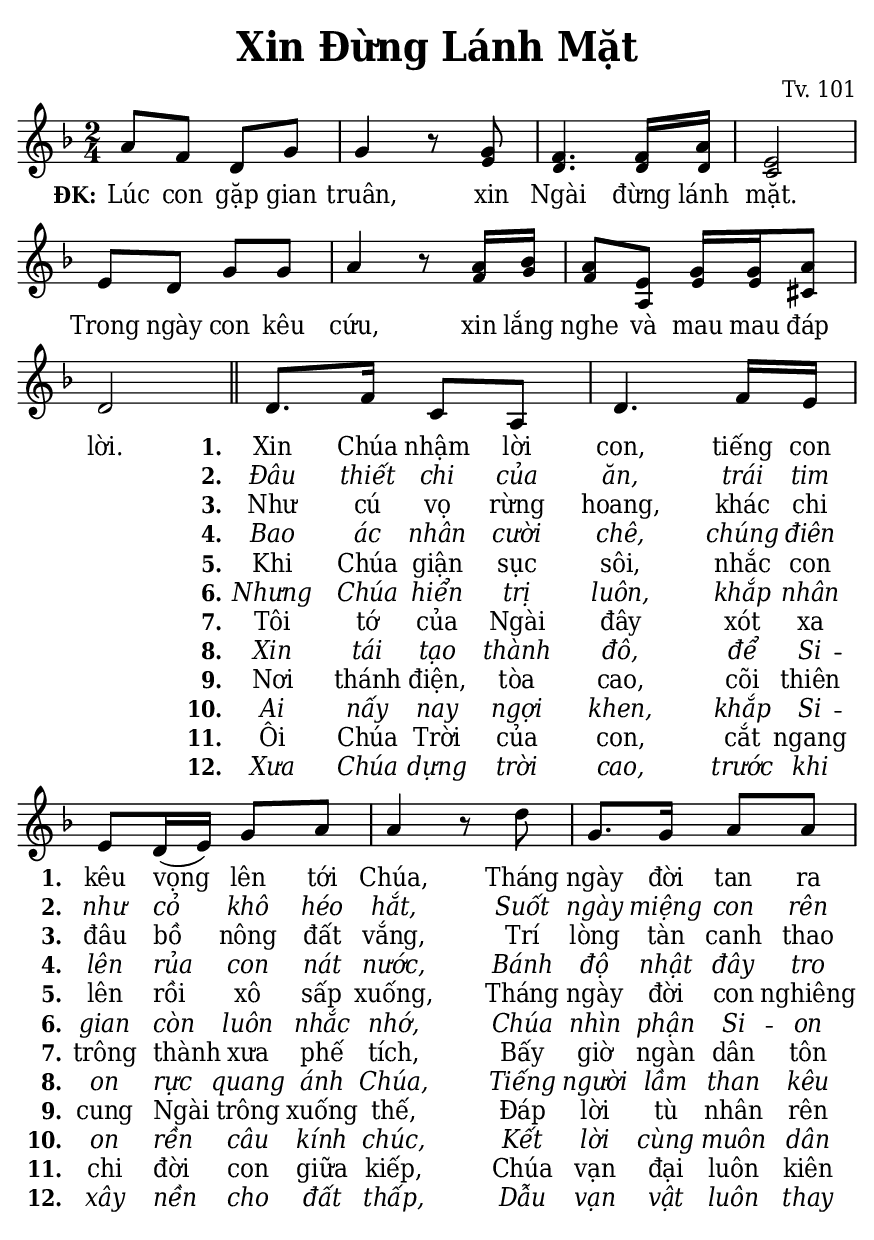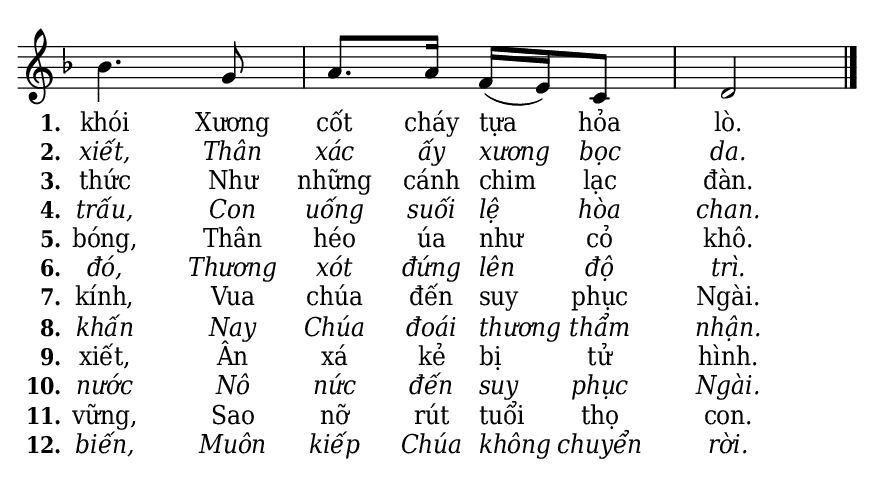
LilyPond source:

% Cài đặt chung\
\version "2.22.1"
\include "english.ly"

\header {
  title = \markup { \fontsize #1 "Xin Đừng Lánh Mặt" }
  composer = "Tv. 101"
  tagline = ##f
}

% mã nguồn cho những chức năng chưa hỗ trợ trong phiên bản lilypond hiện tại
% cung cấp bởi cộng đồng lilypond khi gửi email đến lilypond-user@gnu.org
% Đổi kích thước nốt cho bè phụ
notBePhu =
#(define-music-function (font-size music) (number? ly:music?)
   (for-some-music
     (lambda (m)
       (if (music-is-of-type? m 'rhythmic-event)
           (begin
             (set! (ly:music-property m 'tweaks)
                   (cons `(font-size . ,font-size)
                         (ly:music-property m 'tweaks)))
             #t)
           #f))
     music)
   music)

% in số phiên khúc trên mỗi dòng
#(define (add-grob-definition grob-name grob-entry)
     (set! all-grob-descriptions
           (cons ((@@ (lily) completize-grob-entry)
                  (cons grob-name grob-entry))
                 all-grob-descriptions)))

#(add-grob-definition
    'StanzaNumberSpanner
    `((direction . ,LEFT)
      (font-series . bold)
      (padding . 1.0)
      (side-axis . ,X)
      (stencil . ,ly:text-interface::print)
      (X-offset . ,ly:side-position-interface::x-aligned-side)
      (Y-extent . ,grob::always-Y-extent-from-stencil)
      (meta . ((class . Spanner)
               (interfaces . (font-interface
                              side-position-interface
                              stanza-number-interface
                              text-interface))))))

\layout {
    \context {
      \Global
      \grobdescriptions #all-grob-descriptions
    }
    \context {
      \Score
      \remove Stanza_number_align_engraver
      \consists
        #(lambda (context)
           (let ((texts '())
                 (syllables '()))
             (make-engraver
              (acknowledgers
               ((stanza-number-interface engraver grob source-engraver)
                  (set! texts (cons grob texts)))
               ((lyric-syllable-interface engraver grob source-engraver)
                  (set! syllables (cons grob syllables))))
              ((stop-translation-timestep engraver)
                 (for-each
                  (lambda (text)
                    (for-each
                     (lambda (syllable)
                       (ly:pointer-group-interface::add-grob
                        text
                        'side-support-elements
                        syllable))
                     syllables))
                  texts)
                 (set! syllables '())))))
    }
    \context {
      \Lyrics
      \remove Stanza_number_engraver
      \consists
        #(lambda (context)
           (let ((text #f)
                 (last-stanza #f))
             (make-engraver
              ((process-music engraver)
                 (let ((stanza (ly:context-property context 'stanza #f)))
                   (if (and stanza (not (equal? stanza last-stanza)))
                       (let ((column (ly:context-property context
'currentCommandColumn)))
                         (set! last-stanza stanza)
                         (if text
                             (ly:spanner-set-bound! text RIGHT column))
                         (set! text (ly:engraver-make-grob engraver
'StanzaNumberSpanner '()))
                         (ly:grob-set-property! text 'text stanza)
                         (ly:spanner-set-bound! text LEFT column)))))
              ((finalize engraver)
                 (if text
                     (let ((column (ly:context-property context
'currentCommandColumn)))
                       (ly:spanner-set-bound! text RIGHT column)))))))
      \override StanzaNumberSpanner.horizon-padding = 10000
    }
}

stanzaReminderOff =
  \temporary \override StanzaNumberSpanner.after-line-breaking =
     #(lambda (grob)
        ;; Can be replaced with (not (first-broken-spanner? grob)) in 2.23.
        (if (let ((siblings (ly:spanner-broken-into (ly:grob-original grob))))
              (and (pair? siblings)
                   (not (eq? grob (car siblings)))))
            (ly:grob-suicide! grob)))

stanzaReminderOn = \undo \stanzaReminderOff
% kết thúc mã nguồn

% Nhạc phiên khúc
nhacPhienKhucSop = \relative c'' {
  \autoPageBreaksOff
  a8 f d g |
  g4 r8 g |
  f4. f16 a |
  e2 |
  e8 d g g |
  a4 r8 a16 bf |
  a8 e g16 g a8 |
  d,2 \bar "||"
  
  d8. f16 c8 a |
  d4. f16 e |
  e8 d16 (e) g8 a |
  a4 r8 d |
  g,8. g16 a8 a |
  
  \pageBreak
  
  bf4. g8 |
  a8. a16 f (e) c8 |
  d2 \bar "|."
}

nhacPhienKhucAlto = \relative c'' {
  a8 f d g |
  g4 r8 e |
  d4. d16 d |
  c2 |
  e8 d g g |
  a4 r8 f16 g |
  f8 a, e'16 e cs8 |
  d2
}

% Lời phiên khúc
loiPhienKhucSop = \lyrics {
  \stanzaReminderOff
  \set stanza = "ĐK:"
  Lúc con gặp gian truân,
  xin Ngài đừng lánh mặt.
  Trong ngày con kêu cứu,
  xin lắng nghe và mau mau đáp lời.
  \stanzaReminderOn
  <<
    {
      \set stanza = "1."
      Xin Chúa nhậm lời con,
      tiếng con kêu vọng lên tới Chúa,
      Tháng ngày đời tan ra khói
      Xương cốt cháy tựa hỏa lò.
    }
    \new Lyrics {
	    \set associatedVoice = "beSop"
	    \set stanza = "2."
      \override Lyrics.LyricText.font-shape = #'italic
	    Đâu thiết chi của ăn,
	    trái tim như cỏ khô héo hắt,
	    Suốt ngày miệng con rên xiết,
	    Thân xác ấy xương bọc da.
    }
    \new Lyrics {
	    \set associatedVoice = "beSop"
	    \set stanza = "3."
	    Như cú vọ rừng hoang,
	    khác chi đâu bồ nông đất vắng,
	    Trí lòng tàn canh thao thức
	    Như những cánh chim lạc đàn.
    }
    \new Lyrics {
	    \set associatedVoice = "beSop"
	    \set stanza = "4."
      \override Lyrics.LyricText.font-shape = #'italic
	    Bao ác nhân cười chê,
	    chúng điên lên rủa con nát nước,
	    Bánh độ nhật đây tro trấu,
	    Con uống suối lệ hòa chan.
    }
    \new Lyrics {
	    \set associatedVoice = "beSop"
	    \set stanza = "5."
	    Khi Chúa giận sục sôi,
	    nhắc con lên rồi xô sấp xuống,
	    Tháng ngày đời con nghiêng bóng,
	    Thân héo úa như cỏ khô.
    }
    \new Lyrics {
	    \set associatedVoice = "beSop"
	    \set stanza = "6."
      \override Lyrics.LyricText.font-shape = #'italic
	    Nhưng Chúa hiển trị luôn,
	    khắp nhân gian còn luôn nhắc nhớ,
	    Chúa nhìn phận Si -- on đó,
	    Thương xót đứng lên độ trì.
    }
    \new Lyrics {
	    \set associatedVoice = "beSop"
	    \set stanza = "7."
	    Tôi tớ của Ngài đây
	    xót xa trông thành xưa phế tích,
	    Bấy giờ ngàn dân tôn kính,
	    Vua chúa đến suy phục Ngài.
    }
    \new Lyrics {
	    \set associatedVoice = "beSop"
	    \set stanza = "8."
      \override Lyrics.LyricText.font-shape = #'italic
	    Xin tái tạo thành đô,
	    để Si -- on rực quang ánh Chúa,
	    Tiếng người lầm than kêu khấn
	    Nay Chúa đoái thương thẩm nhận.
    }
    \new Lyrics {
	    \set associatedVoice = "beSop"
	    \set stanza = "9."
	    Nơi thánh điện, tòa cao,
	    cõi thiên cung Ngài trông xuống thế,
	    Đáp lời tù nhân rên xiết,
	    Ân xá kẻ bị tử hình.
    }
    \new Lyrics {
	    \set associatedVoice = "beSop"
	    \set stanza = "10."
      \override Lyrics.LyricText.font-shape = #'italic
	    Ai nấy nay ngợi khen,
	    khắp Si -- on rền câu kính chúc,
	    Kết lời cùng muôn dân nước
	    Nô nức đến suy phục Ngài.
    }
    \new Lyrics {
	    \set associatedVoice = "beSop"
	    \set stanza = "11."
	    Ôi Chúa Trời của con,
	    cắt ngang chi đời con giữa kiếp,
	    Chúa vạn đại luôn kiên vững,
	    Sao nỡ rút tuổi thọ con.
    }
    \new Lyrics {
	    \set associatedVoice = "beSop"
	    \set stanza = "12."
      \override Lyrics.LyricText.font-shape = #'italic
	    Xưa Chúa dựng trời cao,
	    trước khi xây nền cho đất thấp,
	    Dẫu vạn vật luôn thay biến,
	    Muôn kiếp Chúa không chuyển rời.
    }
  >>
}

% Dàn trang
\paper {
  #(set-paper-size "a5")
  top-margin = 3\mm
  bottom-margin = 3\mm
  left-margin = 3\mm
  right-margin = 3\mm
  indent = #0
  #(define fonts
	 (make-pango-font-tree "Deja Vu Serif Condensed"
	 		       "Deja Vu Serif Condensed"
			       "Deja Vu Serif Condensed"
			       (/ 20 20)))
  print-page-number = ##f
}

TongNhip = {
  \key f \major \time 2/4
  \set Timing.beamExceptions = #'()
  \set Timing.baseMoment = #(ly:make-moment 1/4)
}

\score {
  \new ChoirStaff <<
    \new Staff \with {
        \consists "Merge_rests_engraver"
        printPartCombineTexts = ##f
      }
      <<
      \new Voice \TongNhip \partCombine 
        \nhacPhienKhucSop
        \notBePhu -1 { \nhacPhienKhucAlto }
      \new NullVoice = beSop \nhacPhienKhucSop
      \new Lyrics \lyricsto beSop \loiPhienKhucSop
      >>
  >>
  \layout {
    \override Lyrics.LyricSpace.minimum-distance = #0.6
    \override Score.BarNumber.break-visibility = ##(#f #f #f)
    \override Score.SpacingSpanner.uniform-stretching = ##t
  } 
}
